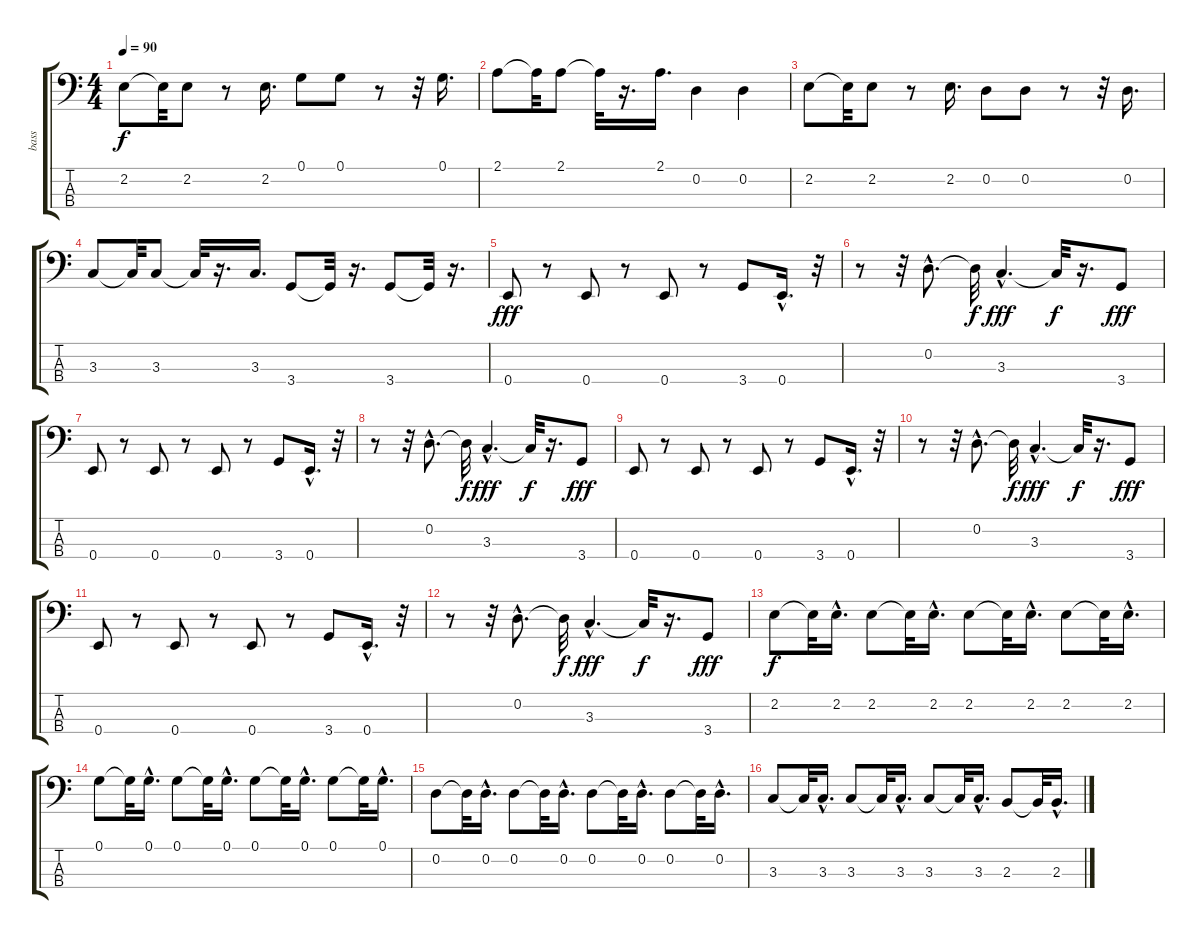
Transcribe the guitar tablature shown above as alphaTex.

\track ("bass" "bass") {instrument electricbasspick}
\staff {score tabs}
\tuning (G2 D2 A1 E1) {hide}
\ts (4 4)
\tempo 90
\clef f4
\ks c
2.2.8{dy f} 2.2{t}.32 2.2.8 r.8 2.2.16{d} 0.1.8 0.1.8 r.8 r.32 0.1.16{d} |
2.1.8 2.1{t}.32 2.1.8 2.1{t}.32 r.16{d} 2.1.16{d} 0.2.4 0.2.4 |
2.2.8 2.2{t}.32 2.2.8 r.8 2.2.16{d} 0.2.8 0.2.8 r.8 r.32 0.2.16{d} |
3.3.8 3.3{t}.32 3.3.8 3.3{t}.32 r.16{d} 3.3.16{d} 3.4.8 3.4{t}.32 r.16{d} 3.4.8 3.4{t}.32 r.16{d} |
0.4.8{dy fff} r.8 0.4.8 r.8 0.4.8 r.8 3.4.8 0.4{hac}.16{d} r.32 |
r.8 r.32 0.2{hac}.8{d} 0.2{t}.32{dy f} 3.3{hac}.4{d dy fff} 3.3{t}.32{dy f} r.16{d} 3.4.8{dy fff} |
0.4.8 r.8 0.4.8 r.8 0.4.8 r.8 3.4.8 0.4{hac}.16{d} r.32 |
r.8 r.32 0.2{hac}.8{d} 0.2{t}.32{dy f} 3.3{hac}.4{d dy fff} 3.3{t}.32{dy f} r.16{d} 3.4.8{dy fff} |
0.4.8 r.8 0.4.8 r.8 0.4.8 r.8 3.4.8 0.4{hac}.16{d} r.32 |
r.8 r.32 0.2{hac}.8{d} 0.2{t}.32{dy f} 3.3{hac}.4{d dy fff} 3.3{t}.32{dy f} r.16{d} 3.4.8{dy fff} |
0.4.8 r.8 0.4.8 r.8 0.4.8 r.8 3.4.8 0.4{hac}.16{d} r.32 |
r.8 r.32 0.2{hac}.8{d} 0.2{t}.32{dy f} 3.3{hac}.4{d dy fff} 3.3{t}.32{dy f} r.16{d} 3.4.8{dy fff} |
2.2.8{dy f} 2.2{t}.32 2.2{hac}.16{d} 2.2.8 2.2{t}.32 2.2{hac}.16{d} 2.2.8 2.2{t}.32 2.2{hac}.16{d} 2.2.8 2.2{t}.32 2.2{hac}.16{d} |
0.1.8 0.1{t}.32 0.1{hac}.16{d} 0.1.8 0.1{t}.32 0.1{hac}.16{d} 0.1.8 0.1{t}.32 0.1{hac}.16{d} 0.1.8 0.1{t}.32 0.1{hac}.16{d} |
0.2.8 0.2{t}.32 0.2{hac}.16{d} 0.2.8 0.2{t}.32 0.2{hac}.16{d} 0.2.8 0.2{t}.32 0.2{hac}.16{d} 0.2.8 0.2{t}.32 0.2{hac}.16{d} |
3.3.8 3.3{t}.32 3.3{hac}.16{d} 3.3.8 3.3{t}.32 3.3{hac}.16{d} 3.3.8 3.3{t}.32 3.3{hac}.16{d} 2.3.8 2.3{t}.32 2.3{hac}.16{d}
